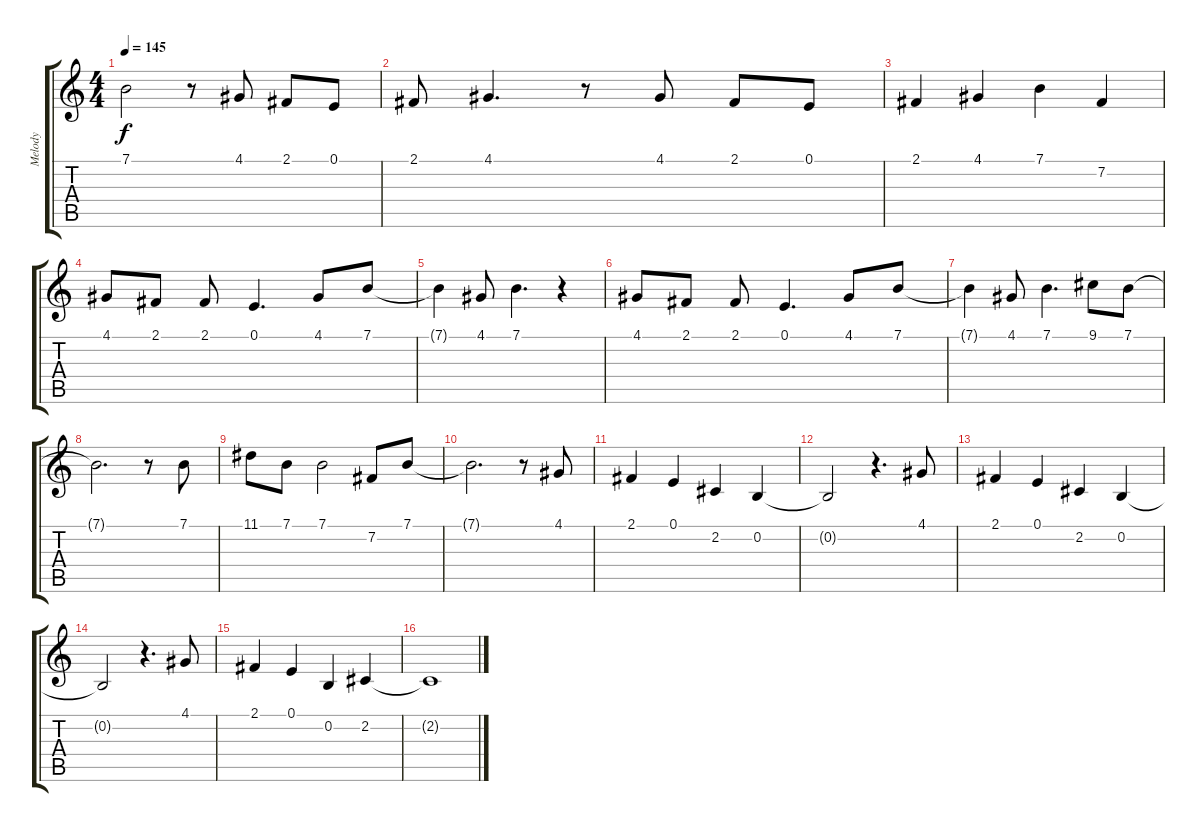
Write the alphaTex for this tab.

\track ("Melody" "Melody") {instrument vibraphone}
\staff {score tabs}
\tuning (E4 B3 G3 D3 A2 E2) {hide}
\ts (4 4)
\tempo 145
\clef g2
\ks c
7.1{t}.2{dy f} r.8 4.1.8 2.1.8 0.1.8 |
2.1.8 4.1.4{d} r.8 4.1.8 2.1.8 0.1.8 |
2.1.4 4.1.4 7.1.4 7.2.4 |
4.1.8 2.1.8 2.1.8 0.1.4{d} 4.1.8 7.1.8 |
7.1{t}.4 4.1.8 7.1.4{d} r.4 |
4.1.8 2.1.8 2.1.8 0.1.4{d} 4.1.8 7.1.8 |
7.1{t}.4 4.1.8 7.1.4{d} 9.1.8 7.1.8 |
7.1{t}.2{d} r.8 7.1.8 |
11.1.8 7.1.8 7.1.2 7.2.8 7.1.8 |
7.1{t}.2{d} r.8 4.1.8 |
2.1.4 0.1.4 2.2.4 0.2.4 |
0.2{t}.2 r.4{d} 4.1.8 |
2.1.4 0.1.4 2.2.4 0.2.4 |
0.2{t}.2 r.4{d} 4.1.8 |
2.1.4 0.1.4 0.2.4 2.2.4 |
2.2{t}.1
